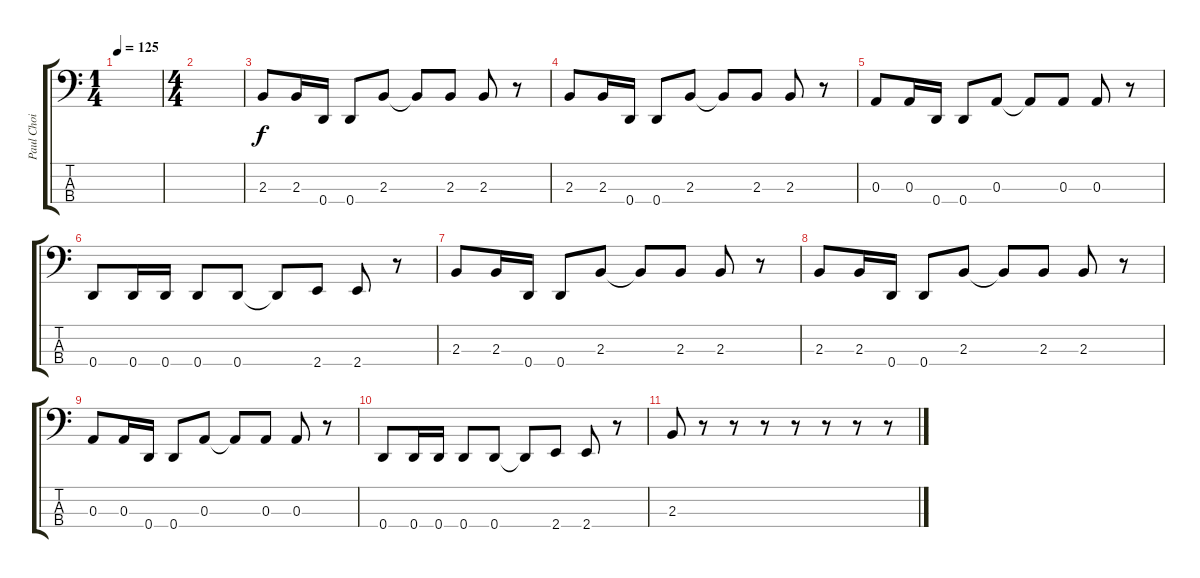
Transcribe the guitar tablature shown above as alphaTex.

\track ("Paul Choi" "Paul Choi") {instrument electricbasspick}
\staff {score tabs}
\tuning (G2 D2 A1 D1) {hide}
\ts (1 4)
\tempo 125
\clef f4
\ks c
|
\ts (4 4)
|
2.3.8 2.3.16 0.4.16 0.4.8 2.3.8 2.3{t}.8 2.3.8 2.3.8 r.8 |
2.3.8 2.3.16 0.4.16 0.4.8 2.3.8 2.3{t}.8 2.3.8 2.3.8 r.8 |
0.3.8 0.3.16 0.4.16 0.4.8 0.3.8 0.3{t}.8 0.3.8 0.3.8 r.8 |
0.4.8 0.4.16 0.4.16 0.4.8 0.4.8 0.4{t}.8 2.4.8 2.4.8 r.8 |
2.3.8 2.3.16 0.4.16 0.4.8 2.3.8 2.3{t}.8 2.3.8 2.3.8 r.8 |
2.3.8 2.3.16 0.4.16 0.4.8 2.3.8 2.3{t}.8 2.3.8 2.3.8 r.8 |
0.3.8 0.3.16 0.4.16 0.4.8 0.3.8 0.3{t}.8 0.3.8 0.3.8 r.8 |
0.4.8 0.4.16 0.4.16 0.4.8 0.4.8 0.4{t}.8 2.4.8 2.4.8 r.8 |
2.3.8 r.8 r.8 r.8 r.8 r.8 r.8 r.8
